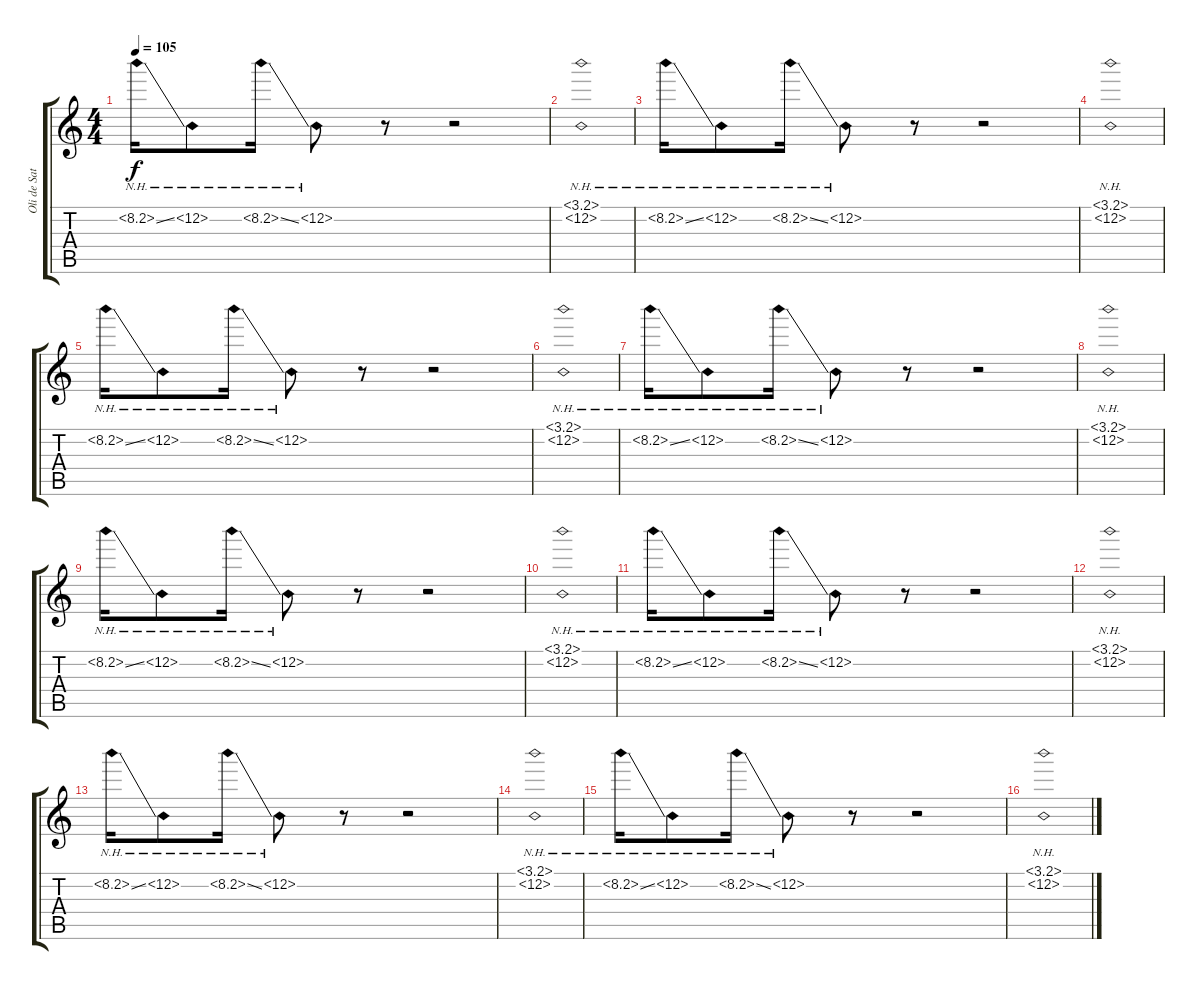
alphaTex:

\track ("Oli de Sat (bruitages)" "Oli de Sat") {instrument fx1rain}
\staff {score tabs}
\tuning (E4 B3 G3 D3 A2 E2) {hide}
\ts (4 4)
\tempo 105
\clef g2
\ks c
8.2{nh ss}.16{dy f} 12.2{nh}.8 8.2{nh ss}.16 0.2{nh}.8 r.8 r.2 |
(3.1{nh} 1.2{nh}).1{balance 2} |
8.2{nh ss}.16 13.2{nh}.8 8.2{nh ss}.16 1.2{nh}.8 r.8 r.2 |
(3.1{nh} 0.2{nh}).1{balance 14} |
8.2{nh ss}.16 12.2{nh}.8 8.2{nh ss}.16 0.2{nh}.8 r.8 r.2 |
(3.1{nh} 1.2{nh}).1{balance 2} |
8.2{nh ss}.16 13.2{nh}.8 8.2{nh ss}.16 1.2{nh}.8 r.8 r.2 |
(3.1{nh} 0.2{nh}).1{balance 14} |
8.2{nh ss}.16 12.2{nh}.8 8.2{nh ss}.16 0.2{nh}.8 r.8 r.2 |
(3.1{nh} 1.2{nh}).1{balance 2} |
8.2{nh ss}.16 13.2{nh}.8 8.2{nh ss}.16 1.2{nh}.8 r.8 r.2 |
(3.1{nh} 0.2{nh}).1{balance 14} |
8.2{nh ss}.16 12.2{nh}.8 8.2{nh ss}.16 0.2{nh}.8 r.8 r.2 |
(3.1{nh} 1.2{nh}).1{balance 2} |
8.2{nh ss}.16 13.2{nh}.8 8.2{nh ss}.16 1.2{nh}.8 r.8 r.2 |
(3.1{nh} 0.2{nh}).1{balance 2}
